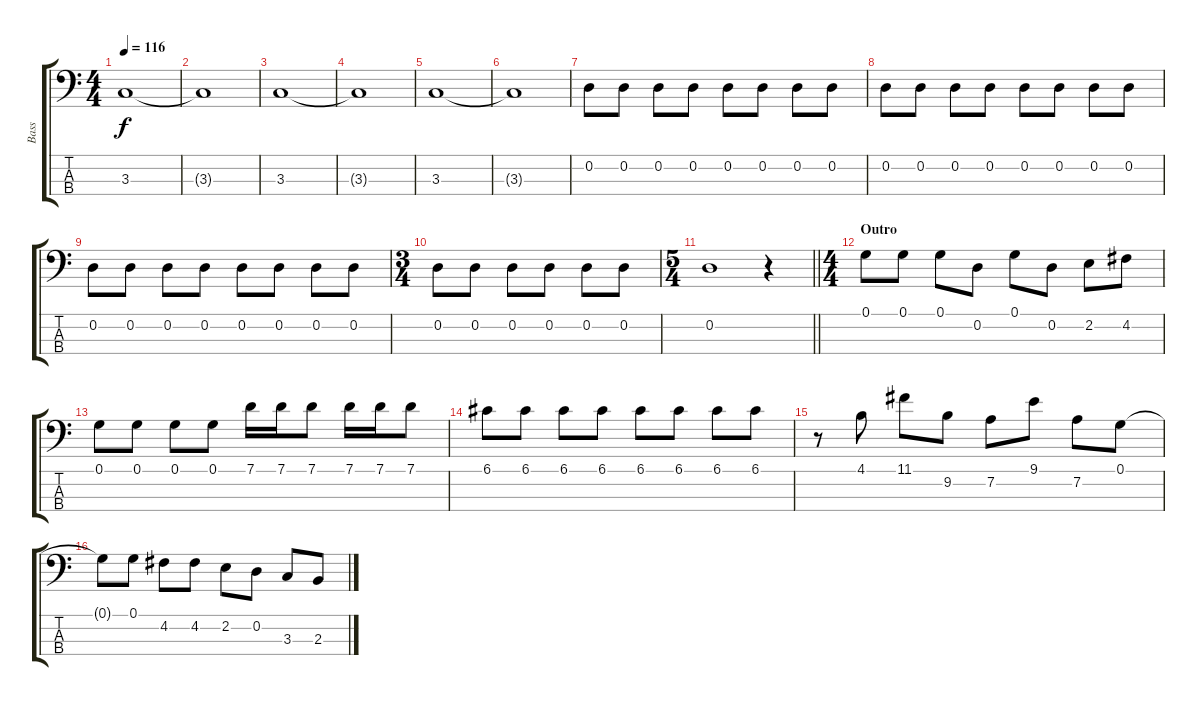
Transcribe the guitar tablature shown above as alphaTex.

\track ("Bass" "Bass") {instrument electricbassfinger}
\staff {score tabs}
\tuning (G2 D2 A1 E1) {hide}
\ts (4 4)
\tempo 116
\clef f4
\ks c
3.3.1{dy f} |
3.3{t}.1 |
3.3.1 |
3.3{t}.1 |
3.3.1 |
3.3{t}.1 |
0.2.8 0.2.8 0.2.8 0.2.8 0.2.8 0.2.8 0.2.8 0.2.8 |
0.2.8 0.2.8 0.2.8 0.2.8 0.2.8 0.2.8 0.2.8 0.2.8 |
0.2.8 0.2.8 0.2.8 0.2.8 0.2.8 0.2.8 0.2.8 0.2.8 |
\ts (3 4)
0.2.8 0.2.8 0.2.8 0.2.8 0.2.8 0.2.8 |
\ts (5 4)
\barLineRight lightlight
0.2.1 r.4 |
\ts (4 4)
\section ("" "Outro")
0.1.8 0.1.8 0.1.8 0.2.8 0.1.8 0.2.8 2.2.8 4.2.8 |
0.1.8 0.1.8 0.1.8 0.1.8 7.1.16 7.1.16 7.1.8 7.1.16 7.1.16 7.1.8 |
6.1.8 6.1.8 6.1.8 6.1.8 6.1.8 6.1.8 6.1.8 6.1.8 |
r.8 4.1.8 11.1.8 9.2.8 7.2.8 9.1.8 7.2.8 0.1.8 |
0.1{t}.8 0.1.8 4.2.8 4.2.8 2.2.8 0.2.8 3.3.8 2.3.8
